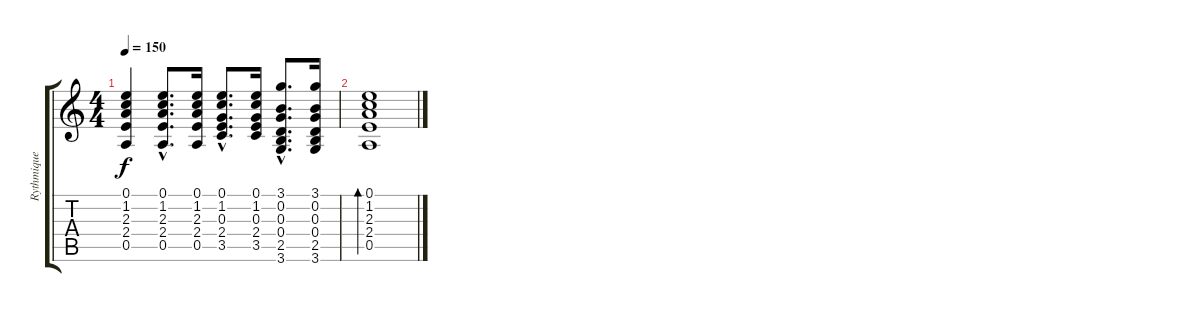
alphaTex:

\track ("Rythmique" "Rythmique") {instrument acousticguitarsteel}
\staff {score tabs}
\tuning (E4 B3 G3 D3 A2 E2) {hide}
\ts (4 4)
\tempo 150
\clef g2
\ks c
(0.1 1.2 2.3 2.4 0.5).4{dy f} (0.1{hac} 1.2{hac} 2.3{hac} 2.4{hac} 0.5{hac}).8{d} (0.1 1.2 2.3 2.4 0.5).16 (0.1{hac} 1.2{hac} 0.3{hac} 2.4{hac} 3.5{hac}).8{d} (0.1 1.2 0.3 2.4 3.5).16 (3.1{hac} 0.2{hac} 0.3{hac} 0.4{hac} 2.5{hac} 3.6{hac}).8{d} (3.1 0.2 0.3 0.4 2.5 3.6).16 |
(0.1 1.2 2.3 2.4 0.5).1{bd 240}
